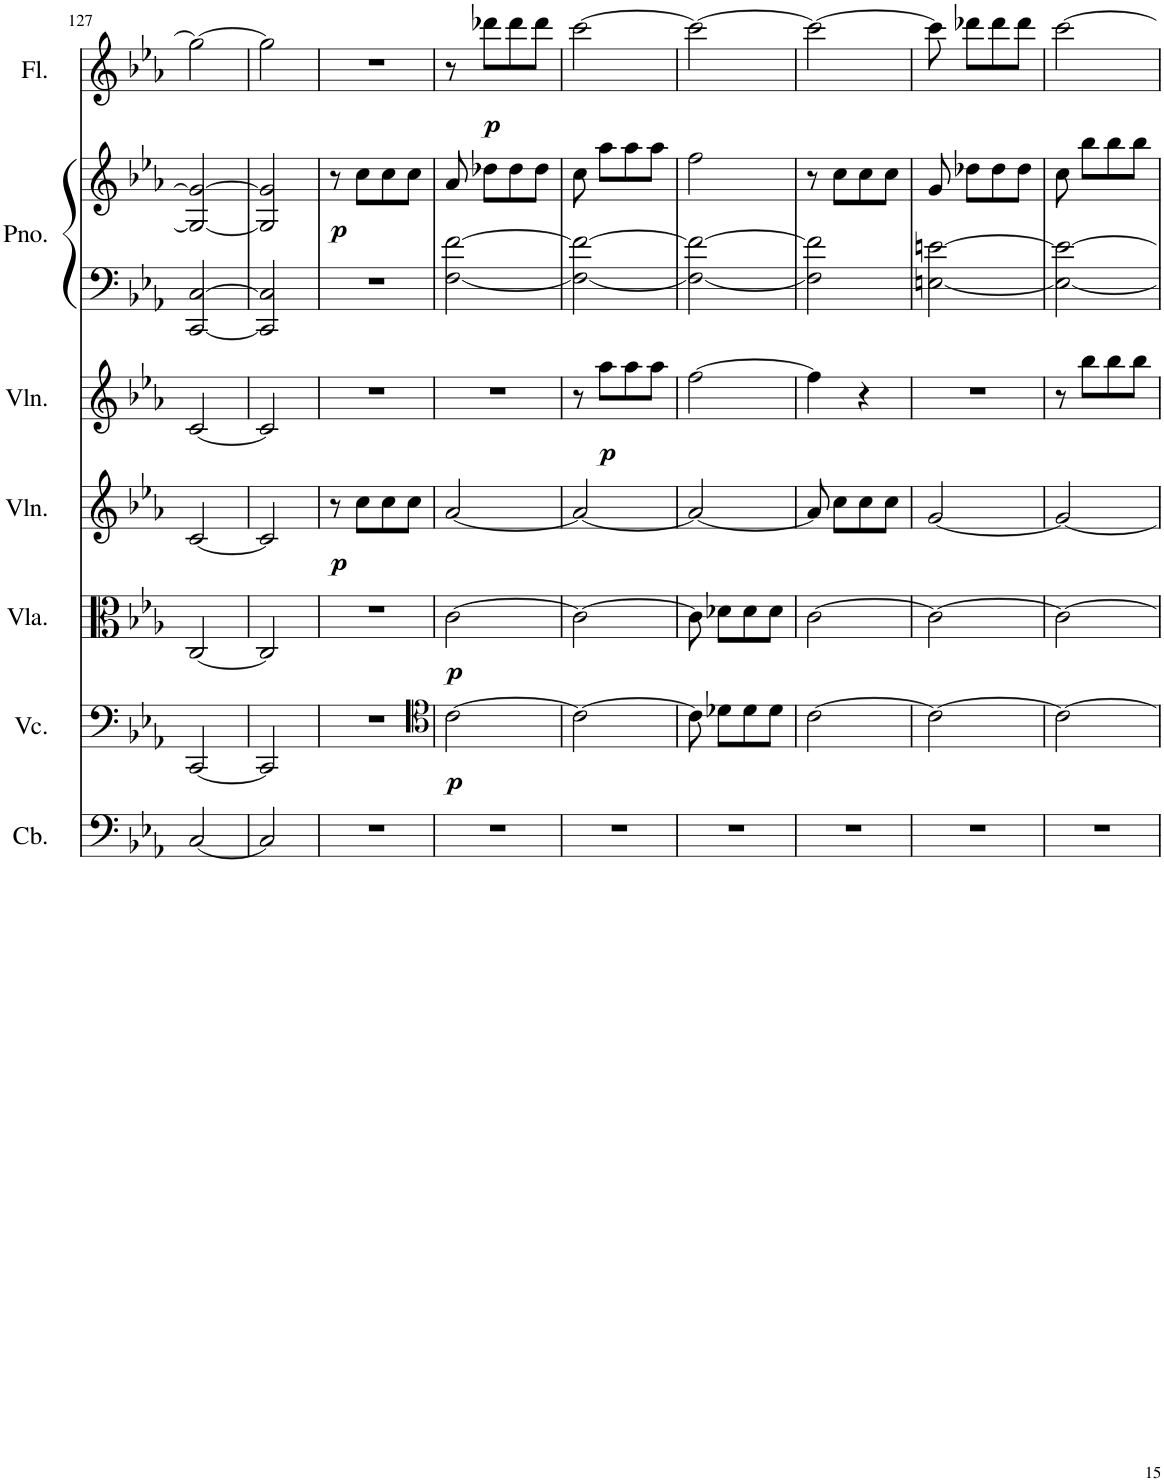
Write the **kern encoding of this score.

**kern	**kern	**dynam	**kern	**dynam	**kern	**dynam	**kern	**dynam	**kern	**kern	**dynam	**kern	**dynam
*part7	*part6	*part6	*part5	*part5	*part4	*part4	*part3	*part3	*part2	*part2	*part2	*part1	*part1
*staff8	*staff7	*staff7	*staff6	*staff6	*staff5	*staff5	*staff4	*staff4	*staff3	*staff2	*staff2/3	*staff1	*staff1
*I"Contrabass	*I"Violoncello	*	*I"Viola	*	*I"Violin	*	*I"Violin	*	*I"Piano	*	*	*I"Flute	*
*I'Cb.	*I'Vc.	*	*I'Vla.	*	*I'Vln.	*	*I'Vln.	*	*I'Pno.	*	*	*I'Fl.	*
!!LO:PB:g=z
*clefF4	*clefF4	*	*clefC3	*	*clefG2	*	*clefG2	*	*clefF4	*clefG2	*	*clefG2	*
*Trd7c12	*	*	*	*	*	*	*	*	*	*	*	*	*
*k[b-e-a-]	*k[b-e-a-]	*	*k[b-e-a-]	*	*k[b-e-a-]	*	*k[b-e-a-]	*	*k[b-e-a-]	*k[b-e-a-]	*	*k[b-e-a-]	*
*M2/4	*M2/4	*	*M2/4	*	*M2/4	*	*M2/4	*	*M2/4	*M2/4	*	*M2/4	*
=127	=127	=127	=127	=127	=127	=127	=127	=127	=127	=127	=127	=127	=127
[2C/	[2CC/	.	[2C/	.	[2c/	.	[2c/	.	[2CC/ [2C/	2G/_ 2g/_	.	2gg\_	.
=128	=128	=128	=128	=128	=128	=128	=128	=128	=128	=128	=128	=128	=128
2C/]	2CC/]	.	2C/]	.	2c/]	.	2c/]	.	2CC/] 2C/]	2G/] 2g/]	.	2gg\]	.
=129	=129	=129	=129	=129	=129	=129	=129	=129	=129	=129	=129	=129	=129
!	!	!	!	!	!	!LO:DY:b	!	!	!	!	!LO:DY:b	!	!
2r	2r	.	2r	.	8r	p	2r	.	2r	8r	p	2r	.
.	.	.	.	.	8cc\L	.	.	.	.	8cc\L	.	.	.
.	.	.	.	.	8cc\	.	.	.	.	8cc\	.	.	.
.	.	.	.	.	8cc\J	.	.	.	.	8cc\J	.	.	.
=130	=130	=130	=130	=130	=130	=130	=130	=130	=130	=130	=130	=130	=130
*	*clefC4	*	*	*	*	*	*	*	*	*	*	*	*
!	!	!LO:DY:b	!	!LO:DY:b	!	!	!	!	!	!	!	!	!
2r	[2c\	p	[2c\	p	[2a-/	.	2r	.	[2F\ [2f\	8a-/	.	8r	.
!	!	!	!	!	!	!	!	!	!	!	!	!	!LO:DY:b
.	.	.	.	.	.	.	.	.	.	8dd-X\L	.	8ddd-X\L	p
.	.	.	.	.	.	.	.	.	.	8dd-\	.	8ddd-\	.
.	.	.	.	.	.	.	.	.	.	8dd-\J	.	8ddd-\J	.
=131	=131	=131	=131	=131	=131	=131	=131	=131	=131	=131	=131	=131	=131
2r	2c\_	.	2c\_	.	2a-/_	.	8r	.	2F\_ 2f\_	8cc\	.	[2ccc\	.
!	!	!	!	!	!	!	!	!LO:DY:b	!	!	!	!	!
.	.	.	.	.	.	.	8aa-\L	p	.	8aa-\L	.	.	.
.	.	.	.	.	.	.	8aa-\	.	.	8aa-\	.	.	.
.	.	.	.	.	.	.	8aa-\J	.	.	8aa-\J	.	.	.
=132	=132	=132	=132	=132	=132	=132	=132	=132	=132	=132	=132	=132	=132
2r	8c\]	.	8c\]	.	2a-/_	.	[2ff\	.	2F\_ 2f\_	2ff\	.	2ccc\_	.
.	8d-X\L	.	8d-X\L	.	.	.	.	.	.	.	.	.	.
.	8d-\	.	8d-\	.	.	.	.	.	.	.	.	.	.
.	8d-\J	.	8d-\J	.	.	.	.	.	.	.	.	.	.
=133	=133	=133	=133	=133	=133	=133	=133	=133	=133	=133	=133	=133	=133
2r	[2c\	.	[2c\	.	8a-/]	.	4ff\]	.	2F\] 2f\]	8r	.	2ccc\_	.
.	.	.	.	.	8cc\L	.	.	.	.	8cc\L	.	.	.
.	.	.	.	.	8cc\	.	4r	.	.	8cc\	.	.	.
.	.	.	.	.	8cc\J	.	.	.	.	8cc\J	.	.	.
=134	=134	=134	=134	=134	=134	=134	=134	=134	=134	=134	=134	=134	=134
2r	2c\_	.	2c\_	.	[2g/	.	2r	.	[2En\ [2en\	8g/	.	8ccc\]	.
.	.	.	.	.	.	.	.	.	.	8dd-X\L	.	8ddd-X\L	.
.	.	.	.	.	.	.	.	.	.	8dd-\	.	8ddd-\	.
.	.	.	.	.	.	.	.	.	.	8dd-\J	.	8ddd-\J	.
=135	=135	=135	=135	=135	=135	=135	=135	=135	=135	=135	=135	=135	=135
2r	2c\_	.	2c\_	.	2g/_	.	8r	.	2E\_ 2e\_	8cc\	.	[2ccc\	.
.	.	.	.	.	.	.	8bb-\L	.	.	8bb-\L	.	.	.
.	.	.	.	.	.	.	8bb-\	.	.	8bb-\	.	.	.
.	.	.	.	.	.	.	8bb-\J	.	.	8bb-\J	.	.	.
=	=	=	=	=	=	=	=	=	=	=	=	=	=
*-	*-	*-	*-	*-	*-	*-	*-	*-	*-	*-	*-	*-	*-
